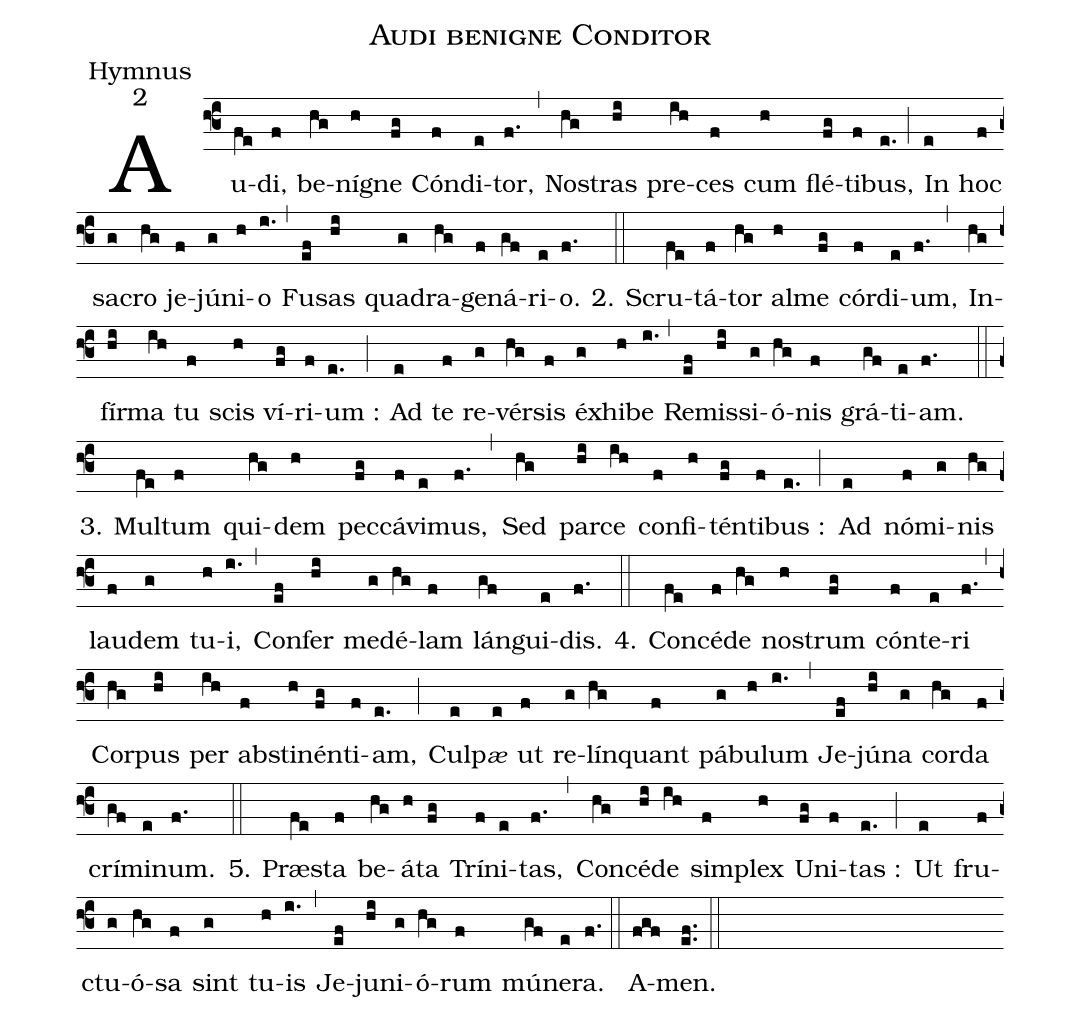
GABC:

name:Audi benigne Conditor;
office-part:Hymnus;
mode:2;
%%
(f3) Au(fe)di,(f) be(hg)ní(h)gne(fg) Cón(f)di(e)tor,(f.) (,) No(hg)stras(hi) pre(ih)ces(f) cum(h) flé(fg)ti(f)bus,(e.) (;) In(e) hoc(f) sa(g)cro(hg) je(f)jú(g)ni(h)o(i.) (,) Fu(ef)sas(hi) qua(g)dra(hg)ge(f)ná(gf)ri(e)o.(f.) (::)
2. Scru(fe)tá(f)tor(hg) al(h)me(fg) cór(f)di(e)um,(f.) (,) In(hg)fír(hi)ma(ih) tu(f) scis(h) ví(fg)ri(f)um :(e.) (;) Ad(e) te(f) re(g)vér(hg)sis(f) éx(g)hi(h)be(i.) (,) Re(ef)mis(hi)si(g)ó(hg)nis(f) grá(gf)ti(e)am.(f.) (::)
3. Mul(fe)tum(f) qui(hg)dem(h) pec(fg)cá(f)vi(e)mus,(f.) (,) Sed(hg) par(hi)ce(ih) con(f)fi(h)tén(fg)ti(f)bus :(e.) (;) Ad(e) nó(f)mi(g)nis(hg) lau(f)dem(g) tu(h)i,(i.) (,) Con(ef)fer(hi) me(g)dé(hg)lam(f) lán(gf)gui(e)dis.(f.) (::)
4. Con(fe)cé(f)de(hg) no(h)strum(fg) cón(f)te(e)ri(f.) (,) Cor(hg)pus(hi) per(ih) ab(f)sti(h)nén(fg)ti(f)am,(e.) (;) Cul(e)p{<e>æ</e>}(e) ut(f) re(g)lín(hg)quant(f) pá(g)bu(h)lum(i.) (,) Je(ef)jú(hi)na(g) cor(hg)da(f) crí(gf)mi(e)num.(f.) (::)
5. Præ(fe)sta(f) be(hg)á(h)ta(fg) Trí(f)ni(e)tas,(f.) (,) Con(hg)cé(hi)de(ih) sim(f)plex(h) U(fg)ni(f)tas :(e.) (;) Ut(e) fru(f)ctu(g)ó(hg)sa(f) sint(g) tu(h)is(i.) (,) Je(ef)ju(hi)ni(g)ó(hg)rum(f) mú(gf)ne(e)ra.(f.) (::)
A(fgf)men.(ef..) (::)
